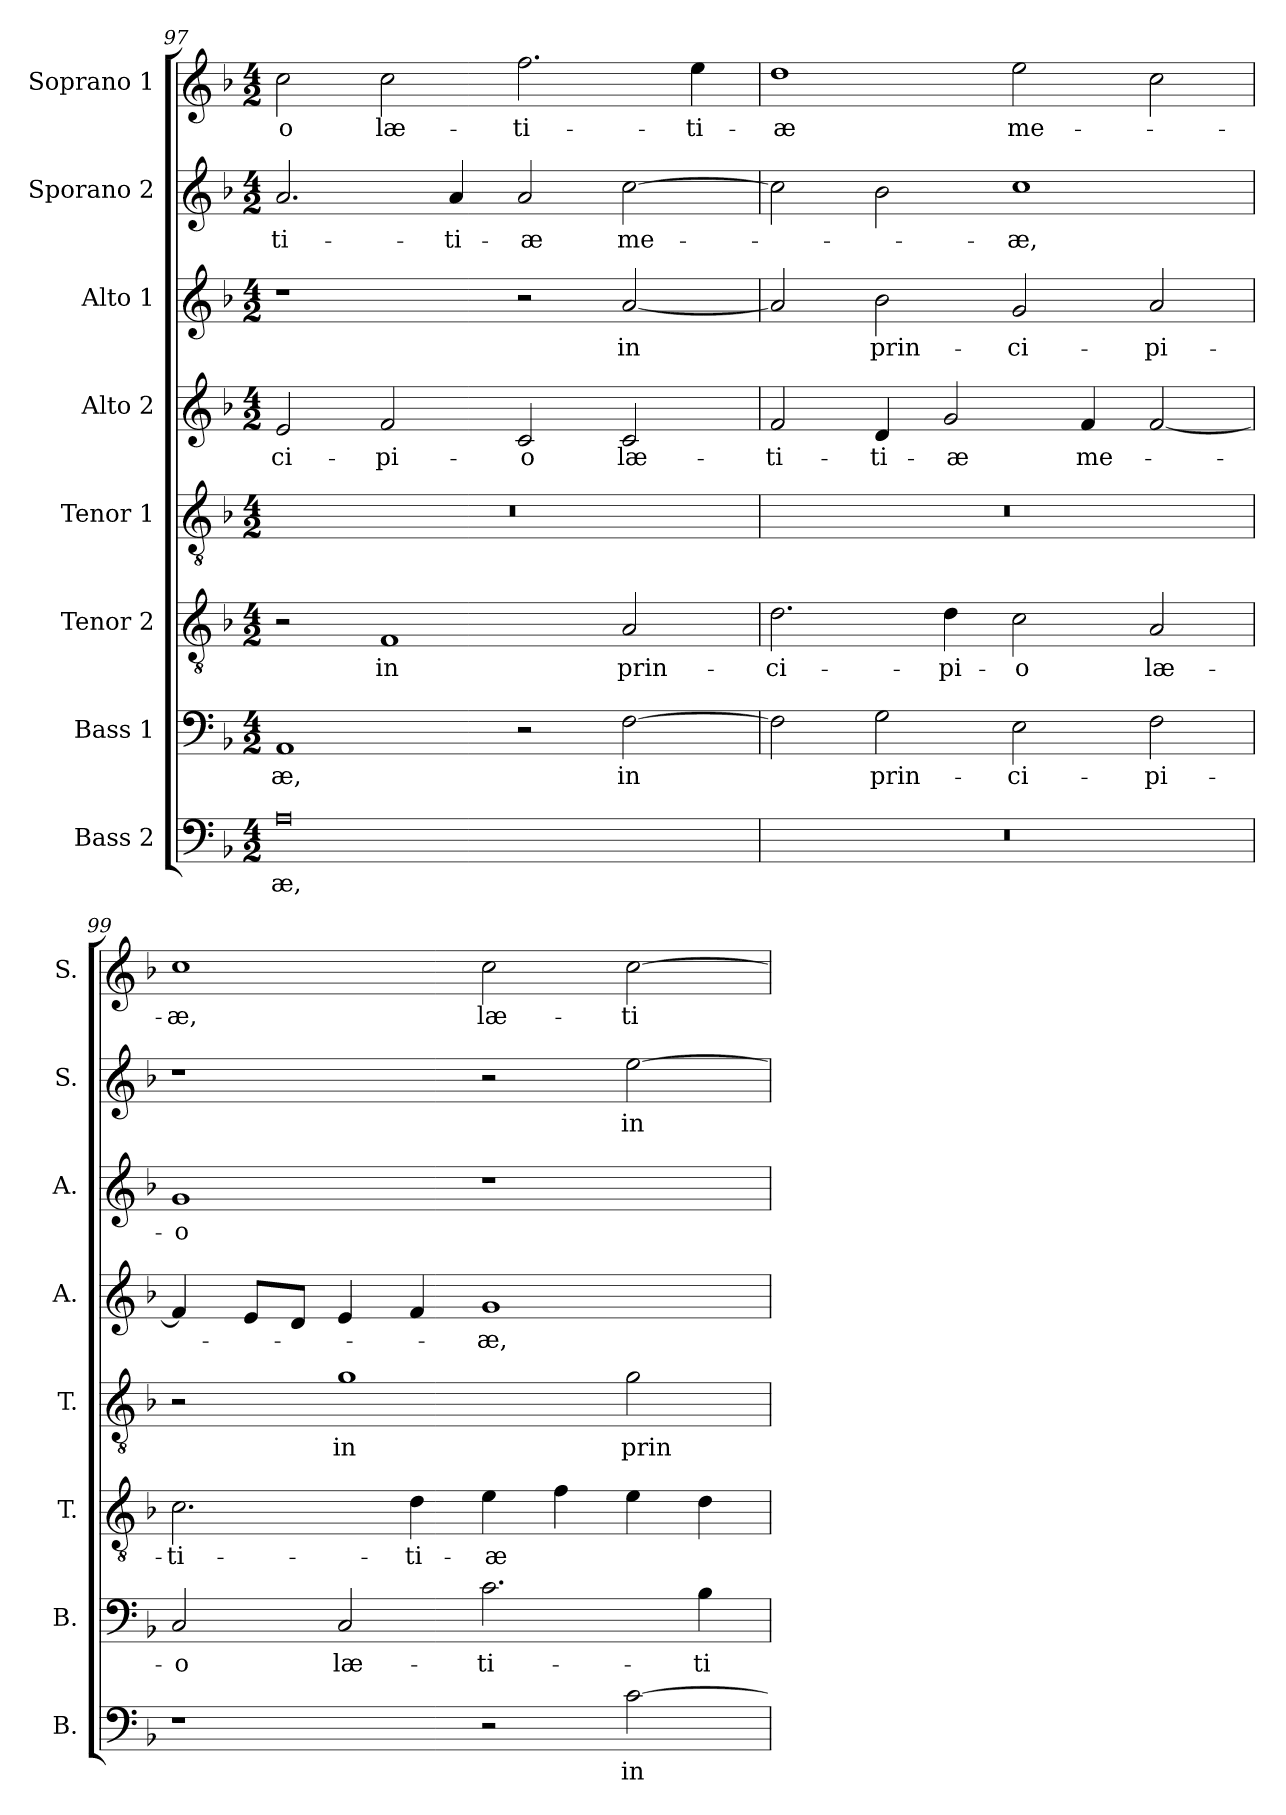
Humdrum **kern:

**kern	**text	**kern	**text	**kern	**text	**kern	**text	**kern	**text	**kern	**text	**kern	**text	**kern	**text
*part8	*part8	*part7	*part7	*part6	*part6	*part5	*part5	*part4	*part4	*part3	*part3	*part2	*part2	*part1	*part1
*staff8	*staff8	*staff7	*staff7	*staff6	*staff6	*staff5	*staff5	*staff4	*staff4	*staff3	*staff3	*staff2	*staff2	*staff1	*staff1
*I"Bass 2	*	*I"Bass 1	*	*I"Tenor 2	*	*I"Tenor 1	*	*I"Alto 2	*	*I"Alto 1	*	*I"Sporano 2	*	*I"Soprano 1	*
*I'B.	*	*I'B.	*	*I'T.	*	*I'T.	*	*I'A.	*	*I'A.	*	*I'S.	*	*I'S.	*
*clefF4	*	*clefF4	*	*clefGv2	*	*clefGv2	*	*clefG2	*	*clefG2	*	*clefG2	*	*clefG2	*
*	*	*	*	*ITrd7c12	*	*ITrd7c12	*	*	*	*	*	*	*	*	*
*k[b-]	*	*k[b-]	*	*k[b-]	*	*k[b-]	*	*k[b-]	*	*k[b-]	*	*k[b-]	*	*k[b-]	*
*F:	*	*F:	*	*F:	*	*F:	*	*F:	*	*F:	*	*F:	*	*F:	*
*M4/2	*	*M4/2	*	*M4/2	*	*M4/2	*	*M4/2	*	*M4/2	*	*M4/2	*	*M4/2	*
=97	=97	=97	=97	=97	=97	=97	=97	=97	=97	=97	=97	=97	=97	=97	=97
!	!LO:LY:b:color=#000000	!	!	!	!	!	!	!	!	!	!	!	!	!	!
!	!	!	!LO:LY:b:color=#000000	!	!	!LO:N:vis=1	!	!	!	!	!	!	!	!	!
!	!	!	!	!	!	!	!	!	!LO:LY:b:color=#000000	!	!	!	!	!	!
!	!	!	!	!	!	!	!	!	!	!	!	!	!LO:LY:b:color=#000000	!	!
!	!	!	!	!	!	!	!	!	!	!	!	!	!	!	!LO:LY:b:color=#000000
0Ai	-æ,	1AAi	-æ,	2r	.	0r	.	2ei/	-ci-	1r	.	2.ai/	-ti-	2cci\	-o
!	!	!	!	!	!LO:LY:b:color=#000000	!	!	!	!	!	!	!	!	!	!
!	!	!	!	!	!	!	!	!	!LO:LY:b:color=#000000	!	!	!	!	!	!
!	!	!	!	!	!	!	!	!	!	!	!	!	!	!	!LO:LY:b:color=#000000
.	.	.	.	1FFi	in	.	.	2fi/	-pi-	.	.	.	.	2cci\	læ-
!	!	!	!	!	!	!	!	!	!	!	!	!	!LO:LY:b:color=#000000	!	!
.	.	.	.	.	.	.	.	.	.	.	.	4ai/	-ti-	.	.
!	!	!	!	!	!	!	!	!	!LO:LY:b:color=#000000	!	!	!	!	!	!
!	!	!	!	!	!	!	!	!	!	!	!	!	!LO:LY:b:color=#000000	!	!
!	!	!	!	!	!	!	!	!	!	!	!	!	!	!	!LO:LY:b:color=#000000
.	.	2r	.	.	.	.	.	2ci/	-o	2r	.	2ai/	-æ	2.ffi\	-ti-
!	!	!	!LO:LY:b:color=#000000	!	!	!	!	!	!	!	!	!	!	!	!
!	!	!	!	!	!LO:LY:b:color=#000000	!	!	!	!	!	!	!	!	!	!
!	!	!	!	!	!	!	!	!	!LO:LY:b:color=#000000	!	!	!	!	!	!
!	!	!	!	!	!	!	!	!	!	!	!LO:LY:b:color=#000000	!	!	!	!
!	!	!	!	!	!	!	!	!	!	!	!	!	!LO:LY:b:color=#000000	!	!
.	.	[>2Fi\	in	2AAi/	prin-	.	.	2ci/	læ-	[<2ai/	in	[>2cci\	me-	.	.
!	!	!	!	!	!	!	!	!	!	!	!	!	!	!	!LO:LY:b:color=#000000
.	.	.	.	.	.	.	.	.	.	.	.	.	.	4eei\	-ti-
=98	=98	=98	=98	=98	=98	=98	=98	=98	=98	=98	=98	=98	=98	=98	=98
!LO:N:vis=1	!	!	!	!	!	!	!	!	!	!	!	!	!	!	!
!	!	!	!	!	!LO:LY:b:color=#000000	!LO:N:vis=1	!	!	!	!	!	!	!	!	!
!	!	!	!	!	!	!	!	!	!LO:LY:b:color=#000000	!	!	!	!	!	!
!	!	!	!	!	!	!	!	!	!	!	!	!	!	!	!LO:LY:b:color=#000000
0r	.	2Fi\]	.	2.Di\	-ci-	0r	.	2fi/	-ti-	2ai/]	.	2cci\]	.	1ddi	-æ
!	!	!	!LO:LY:b:color=#000000	!	!	!	!	!	!	!	!	!	!	!	!
!	!	!	!	!	!	!	!	!	!LO:LY:b:color=#000000	!	!	!	!	!	!
!	!	!	!	!	!	!	!	!	!	!	!LO:LY:b:color=#000000	!	!	!	!
.	.	2Gi\	prin-	.	.	.	.	4di/	-ti-	2b-i\	prin-	2b-i\	.	.	.
!	!	!	!	!	!LO:LY:b:color=#000000	!	!	!	!	!	!	!	!	!	!
!	!	!	!	!	!	!	!	!	!LO:LY:b:color=#000000	!	!	!	!	!	!
.	.	.	.	4Di\	-pi-	.	.	2gi/	-æ	.	.	.	.	.	.
!	!	!	!LO:LY:b:color=#000000	!	!	!	!	!	!	!	!	!	!	!	!
!	!	!	!	!	!LO:LY:b:color=#000000	!	!	!	!	!	!	!	!	!	!
!	!	!	!	!	!	!	!	!	!	!	!LO:LY:b:color=#000000	!	!	!	!
!	!	!	!	!	!	!	!	!	!	!	!	!	!LO:LY:b:color=#000000	!	!
!	!	!	!	!	!	!	!	!	!	!	!	!	!	!	!LO:LY:b:color=#000000
.	.	2Ei\	-ci-	2Ci\	-o	.	.	.	.	2gi/	-ci-	1cci	-æ,	2eei\	me-
!	!	!	!	!	!	!	!	!	!LO:LY:b:color=#000000	!	!	!	!	!	!
.	.	.	.	.	.	.	.	4fi/	me-	.	.	.	.	.	.
!	!	!	!LO:LY:b:color=#000000	!	!	!	!	!	!	!	!	!	!	!	!
!	!	!	!	!	!LO:LY:b:color=#000000	!	!	!	!	!	!	!	!	!	!
!	!	!	!	!	!	!	!	!	!	!	!LO:LY:b:color=#000000	!	!	!	!
.	.	2Fi\	-pi-	2AAi/	læ-	.	.	[<2fi/	.	2ai/	-pi-	.	.	2cci\	.
=99	=99	=99	=99	=99	=99	=99	=99	=99	=99	=99	=99	=99	=99	=99	=99
!	!	!	!LO:LY:b:color=#000000	!	!	!	!	!	!	!	!	!	!	!	!
!	!	!	!	!	!LO:LY:b:color=#000000	!	!	!	!	!	!	!	!	!	!
!	!	!	!	!	!	!	!	!	!	!	!LO:LY:b:color=#000000	!	!	!	!
!	!	!	!	!	!	!	!	!	!	!	!	!	!	!	!LO:LY:b:color=#000000
1r	.	2Ci/	-o	2.Ci\	-ti-	2r	.	4fi/]	.	1gi	-o	1r	.	1cci	-æ,
.	.	.	.	.	.	.	.	8ei/L	.	.	.	.	.	.	.
.	.	.	.	.	.	.	.	8di/J	.	.	.	.	.	.	.
!	!	!	!LO:LY:b:color=#000000	!	!	!	!	!	!	!	!	!	!	!	!
!	!	!	!	!	!	!	!LO:LY:b:color=#000000	!	!	!	!	!	!	!	!
.	.	2Ci/	læ-	.	.	1Gi	in	4ei/	.	.	.	.	.	.	.
!	!	!	!	!	!LO:LY:b:color=#000000	!	!	!	!	!	!	!	!	!	!
.	.	.	.	4Di\	-ti-	.	.	4fi/	.	.	.	.	.	.	.
!	!	!	!LO:LY:b:color=#000000	!	!	!	!	!	!	!	!	!	!	!	!
!	!	!	!	!	!LO:LY:b:color=#000000	!	!	!	!	!	!	!	!	!	!
!	!	!	!	!	!	!	!	!	!LO:LY:b:color=#000000	!	!	!	!	!	!
!	!	!	!	!	!	!	!	!	!	!	!	!	!	!	!LO:LY:b:color=#000000
2r	.	2.ci\	-ti-	4Ei\	-æ	.	.	1gi	-æ,	1r	.	2r	.	2cci\	læ-
.	.	.	.	4Fi\	.	.	.	.	.	.	.	.	.	.	.
!	!LO:LY:b:color=#000000	!	!	!	!	!	!	!	!	!	!	!	!	!	!
!	!	!	!	!	!	!	!LO:LY:b:color=#000000	!	!	!	!	!	!	!	!
!	!	!	!	!	!	!	!	!	!	!	!	!	!LO:LY:b:color=#000000	!	!
!	!	!	!	!	!	!	!	!	!	!	!	!	!	!	!LO:LY:b:color=#000000
[>2ci\	in	.	.	4Ei\	.	2Gi\	prin-	.	.	.	.	[>2eei\	in	[>2cci\	-ti-
!	!	!	!LO:LY:b:color=#000000	!	!	!	!	!	!	!	!	!	!	!	!
.	.	4B-i\	-ti-	4Di\	.	.	.	.	.	.	.	.	.	.	.
=	=	=	=	=	=	=	=	=	=	=	=	=	=	=	=
*-	*-	*-	*-	*-	*-	*-	*-	*-	*-	*-	*-	*-	*-	*-	*-
